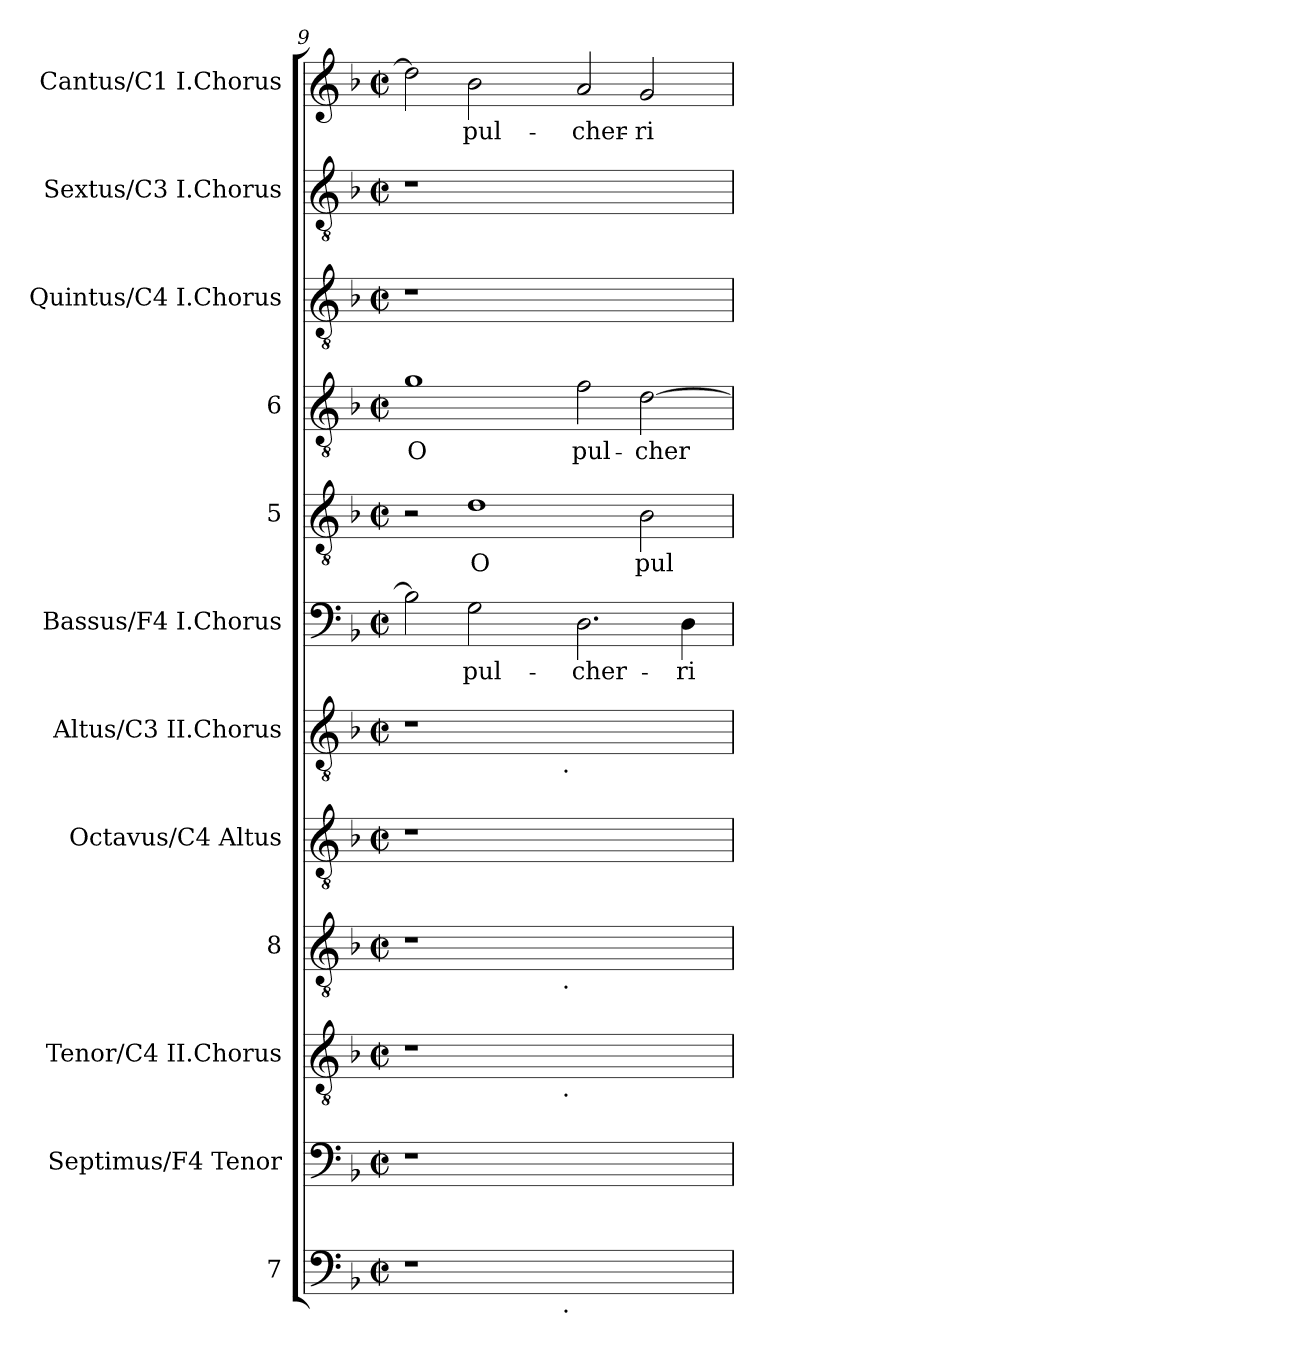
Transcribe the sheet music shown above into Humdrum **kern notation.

**kern	**kern	**kern	**kern	**kern	**kern	**kern	**text	**kern	**text	**kern	**text	**kern	**kern	**kern	**text
*part12	*part11	*part10	*part9	*part8	*part7	*part6	*part6	*part5	*part5	*part4	*part4	*part3	*part2	*part1	*part1
*staff12	*staff11	*staff10	*staff9	*staff8	*staff7	*staff6	*staff6	*staff5	*staff5	*staff4	*staff4	*staff3	*staff2	*staff1	*staff1
*I"7	*I"Septimus/F4  Tenor	*I"Tenor/C4  II.Chorus	*I"8	*I"Octavus/C4  Altus	*I"Altus/C3  II.Chorus	*I"Bassus/F4  I.Chorus	*	*I"5	*	*I"6	*	*I"Quintus/C4  I.Chorus	*I"Sextus/C3  I.Chorus	*I"Cantus/C1  I.Chorus	*
*	*	*I'T	*	*	*I'A	*I'B	*	*	*	*	*	*	*	*I'C	*
*clefF4	*clefF4	*clefGv2	*clefGv2	*clefGv2	*clefGv2	*clefF4	*	*clefGv2	*	*clefGv2	*	*clefGv2	*clefGv2	*clefG2	*
*k[b-]	*k[b-]	*k[b-]	*k[b-]	*k[b-]	*k[b-]	*k[b-]	*	*k[b-]	*	*k[b-]	*	*k[b-]	*k[b-]	*k[b-]	*
*F:	*F:	*F:	*F:	*F:	*F:	*F:	*	*F:	*	*F:	*	*F:	*F:	*F:	*
*M2/2	*M2/2	*M2/2	*M2/2	*M2/2	*M2/2	*M2/2	*	*M2/2	*	*M2/2	*	*M2/2	*M2/2	*M2/2	*
*met(c|)	*met(c|)	*met(c|)	*met(c|)	*met(c|)	*met(c|)	*met(c|)	*	*met(c|)	*	*met(c|)	*	*met(c|)	*met(c|)	*met(c|)	*
=9	=9	=9	=9	=9	=9	=9	=9	=9	=9	=9	=9	=9	=9	=9	=9
!	!	!	!	!	!	!	!LO:LY:b:cj	!	!	!	!LO:LY:b:cj	!	!	!	!LO:LY:b:cj
*^	*	*^	*^	*	*^	*	*	*	*	*	*	*	*	*	*
1r	2ryy	1r	1r	2ryy	1r	2ryy	1r	1r	2ryy	2B-\]	.	2r	.	1g	O	1r	1r	2dd\]	.
!	!	!	!	!	!	!	!	!	!	!	!LO:LY:b:cj	!	!LO:LY:b:cj	!	!	!	!	!	!LO:LY:b:cj
.	4ryy	.	.	4ryy	.	4ryy	.	.	4ryy	2G\	pul-	1d	O	.	.	.	.	2b-\	pul-
.	8ryy	.	.	8ryy	.	8ryy	.	.	8ryy	.	.	.	.	.	.	.	.	.	.
.	16ryy	.	.	16ryy	.	16ryy	.	.	16ryy	.	.	.	.	.	.	.	.	.	.
.	64ryy	.	.	64ryy	.	64ryy	.	.	64ryy	.	.	.	.	.	.	.	.	.	.
!	!	!	!	!	!	!	!	!	!LO:TX:b:t=.	!	!	!	!	!	!	!	!	!	!
!	!	!	!	!	!	!LO:TX:b:t=.	!	!	!	!	!	!	!	!	!	!	!	!	!
!	!	!	!	!LO:TX:b:t=.	!	!	!	!	!	!	!	!	!	!	!	!	!	!	!
!	!LO:TX:b:t=.	!	!	!	!	!	!	!	!	!	!	!	!	!	!	!	!	!	!
.	1ryy	.	.	1ryy	.	1ryy	.	.	1ryy	.	.	.	.	.	.	.	.	.	.
!	!	!	!	!	!	!	!	!	!	!	!LO:LY:b:cj	!	!	!	!LO:LY:b:cj	!	!	!	!LO:LY:b:cj
1ryy	.	1ryy	1ryy	.	1ryy	.	1ryy	1ryy	.	2.D\	-cher-	.	.	2f\	pul-	1ryy	1ryy	2a/	-cher-
!	!	!	!	!	!	!	!	!	!	!	!	!	!LO:LY:b:cj	!	!LO:LY:b:cj	!	!	!	!LO:LY:b:cj
.	.	.	.	.	.	.	.	.	.	.	.	2B-\	pul-	[>2d\	-cher-	.	.	2g/	-ri-
!	!	!	!	!	!	!	!	!	!	!	!LO:LY:b:cj	!	!	!	!	!	!	!	!
.	.	.	.	.	.	.	.	.	.	4D\	-ri-	.	.	.	.	.	.	.	.
.	32.ryy	.	.	32.ryy	.	32.ryy	.	.	32.ryy	.	.	.	.	.	.	.	.	.	.
*	*	*	*v	*v	*	*	*	*v	*v	*	*	*	*	*	*	*	*	*	*
*v	*v	*	*	*v	*v	*	*	*	*	*	*	*	*	*	*	*	*
=	=	=	=	=	=	=	=	=	=	=	=	=	=	=	=
*-	*-	*-	*-	*-	*-	*-	*-	*-	*-	*-	*-	*-	*-	*-	*-
